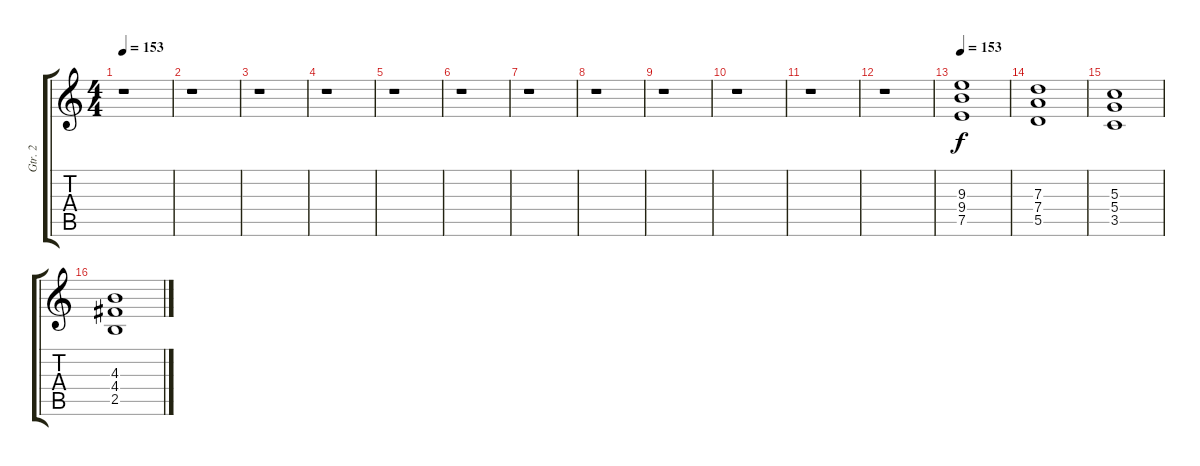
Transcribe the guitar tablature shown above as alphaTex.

\track ("Gtr. 2" "Gtr. 2") {instrument distortionguitar}
\staff {score tabs}
\tuning (E4 B3 G3 D3 A2 E2) {hide}
\ts (4 4)
\tempo 153
\clef g2
\ks c
r.1{dy f instrument distortionguitar} |
r.1 |
r.1 |
r.1 |
r.1 |
r.1 |
r.1 |
r.1 |
r.1 |
r.1 |
r.1 |
r.1 |
\tempo 153
(9.3 9.4 7.5).1 |
(7.3 7.4 5.5).1 |
(5.3 5.4 3.5).1 |
(4.3 4.4 2.5).1
